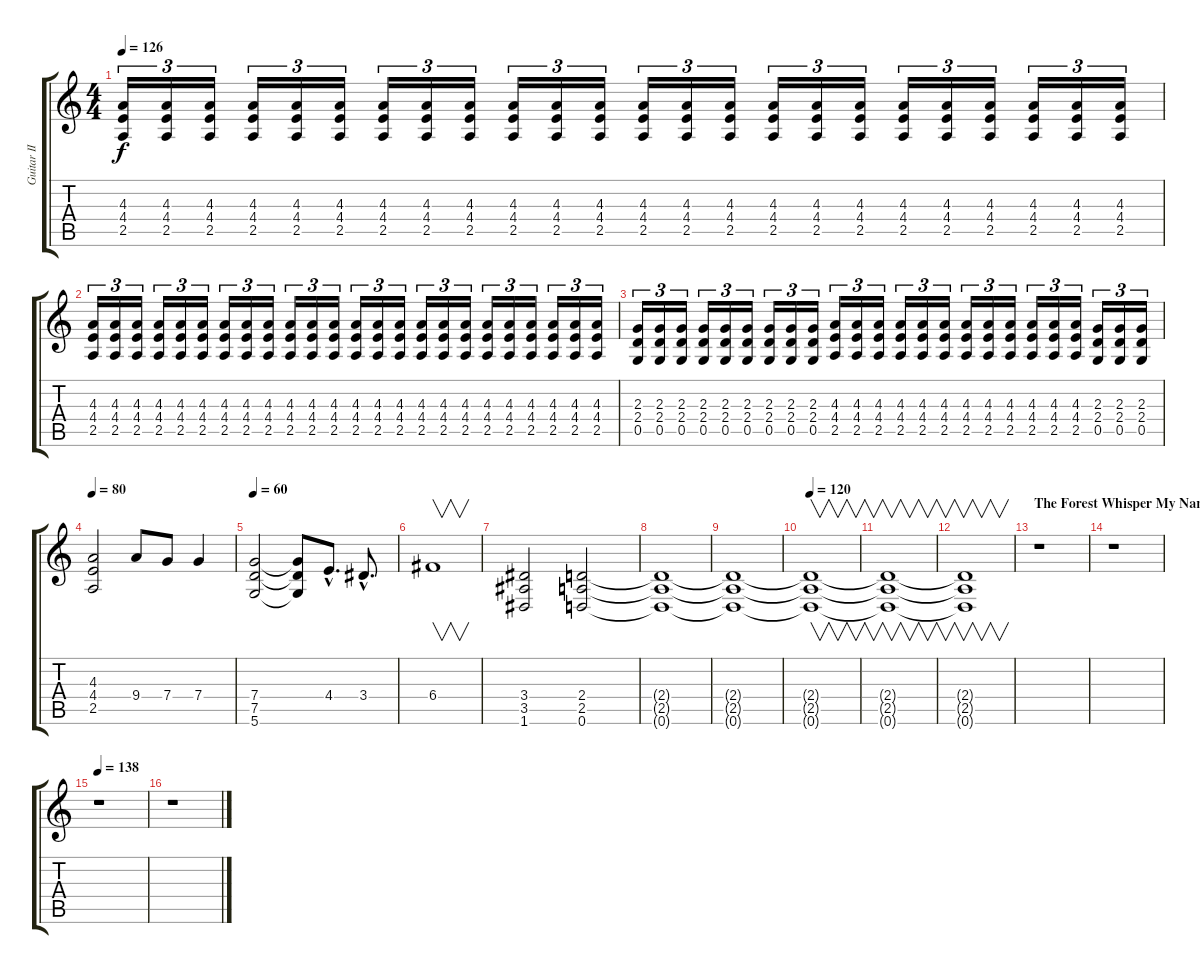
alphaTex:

\track ("Guitar II" "Guitar II") {instrument distortionguitar}
\staff {score tabs}
\tuning (D4 A3 F3 C3 G2 D2) {hide}
\ts (4 4)
\tempo 126
\clef g2
\ks c
(4.3 4.4 2.5).16{tu (3 2) dy f} (4.3 4.4 2.5).16{tu (3 2)} (4.3 4.4 2.5).16{tu (3 2)} (4.3 4.4 2.5).16{tu (3 2)} (4.3 4.4 2.5).16{tu (3 2)} (4.3 4.4 2.5).16{tu (3 2)} (4.3 4.4 2.5).16{tu (3 2)} (4.3 4.4 2.5).16{tu (3 2)} (4.3 4.4 2.5).16{tu (3 2)} (4.3 4.4 2.5).16{tu (3 2)} (4.3 4.4 2.5).16{tu (3 2)} (4.3 4.4 2.5).16{tu (3 2)} (4.3 4.4 2.5).16{tu (3 2)} (4.3 4.4 2.5).16{tu (3 2)} (4.3 4.4 2.5).16{tu (3 2)} (4.3 4.4 2.5).16{tu (3 2)} (4.3 4.4 2.5).16{tu (3 2)} (4.3 4.4 2.5).16{tu (3 2)} (4.3 4.4 2.5).16{tu (3 2)} (4.3 4.4 2.5).16{tu (3 2)} (4.3 4.4 2.5).16{tu (3 2)} (4.3 4.4 2.5).16{tu (3 2)} (4.3 4.4 2.5).16{tu (3 2)} (4.3 4.4 2.5).16{tu (3 2)} |
(4.3 4.4 2.5).16{tu (3 2)} (4.3 4.4 2.5).16{tu (3 2)} (4.3 4.4 2.5).16{tu (3 2)} (4.3 4.4 2.5).16{tu (3 2)} (4.3 4.4 2.5).16{tu (3 2)} (4.3 4.4 2.5).16{tu (3 2)} (4.3 4.4 2.5).16{tu (3 2)} (4.3 4.4 2.5).16{tu (3 2)} (4.3 4.4 2.5).16{tu (3 2)} (4.3 4.4 2.5).16{tu (3 2)} (4.3 4.4 2.5).16{tu (3 2)} (4.3 4.4 2.5).16{tu (3 2)} (4.3 4.4 2.5).16{tu (3 2)} (4.3 4.4 2.5).16{tu (3 2)} (4.3 4.4 2.5).16{tu (3 2)} (4.3 4.4 2.5).16{tu (3 2)} (4.3 4.4 2.5).16{tu (3 2)} (4.3 4.4 2.5).16{tu (3 2)} (4.3 4.4 2.5).16{tu (3 2)} (4.3 4.4 2.5).16{tu (3 2)} (4.3 4.4 2.5).16{tu (3 2)} (4.3 4.4 2.5).16{tu (3 2)} (4.3 4.4 2.5).16{tu (3 2)} (4.3 4.4 2.5).16{tu (3 2)} |
(2.3 2.4 0.5).16{tu (3 2)} (2.3 2.4 0.5).16{tu (3 2)} (2.3 2.4 0.5).16{tu (3 2)} (2.3 2.4 0.5).16{tu (3 2)} (2.3 2.4 0.5).16{tu (3 2)} (2.3 2.4 0.5).16{tu (3 2)} (2.3 2.4 0.5).16{tu (3 2)} (2.3 2.4 0.5).16{tu (3 2)} (2.3 2.4 0.5).16{tu (3 2)} (4.3 4.4 2.5).16{tu (3 2)} (4.3 4.4 2.5).16{tu (3 2)} (4.3 4.4 2.5).16{tu (3 2)} (4.3 4.4 2.5).16{tu (3 2)} (4.3 4.4 2.5).16{tu (3 2)} (4.3 4.4 2.5).16{tu (3 2)} (4.3 4.4 2.5).16{tu (3 2)} (4.3 4.4 2.5).16{tu (3 2)} (4.3 4.4 2.5).16{tu (3 2)} (4.3 4.4 2.5).16{tu (3 2)} (4.3 4.4 2.5).16{tu (3 2)} (4.3 4.4 2.5).16{tu (3 2)} (2.3 2.4 0.5).16{tu (3 2)} (2.3 2.4 0.5).16{tu (3 2)} (2.3 2.4 0.5).16{tu (3 2)} |
\tempo 80
(4.3 4.4 2.5).2 9.4.8 7.4.8 7.4.4 |
\tempo 60
(7.4 7.5 5.6).2 (7.4{t} 7.5{t} 5.6{t}).8 4.4{hac}.8{d} 3.4{hac}.8{d} |
6.4.1{v} |
(3.4 3.5 1.6).2 (2.4 2.5 0.6).2 |
(2.4{t} 2.5{t} 0.6{t}).1 |
(2.4{t} 2.5{t} 0.6{t}).1 |
\tempo 120
(2.4{t} 2.5{t} 0.6{t}).1{v} |
(2.4{t} 2.5{t} 0.6{t}).1{v} |
(2.4{t} 2.5{t} 0.6{t}).1{v} |
\section ("" "The Forest Whisper My Name")
r.1 |
r.1 |
\tempo 138
r.1 |
r.1
